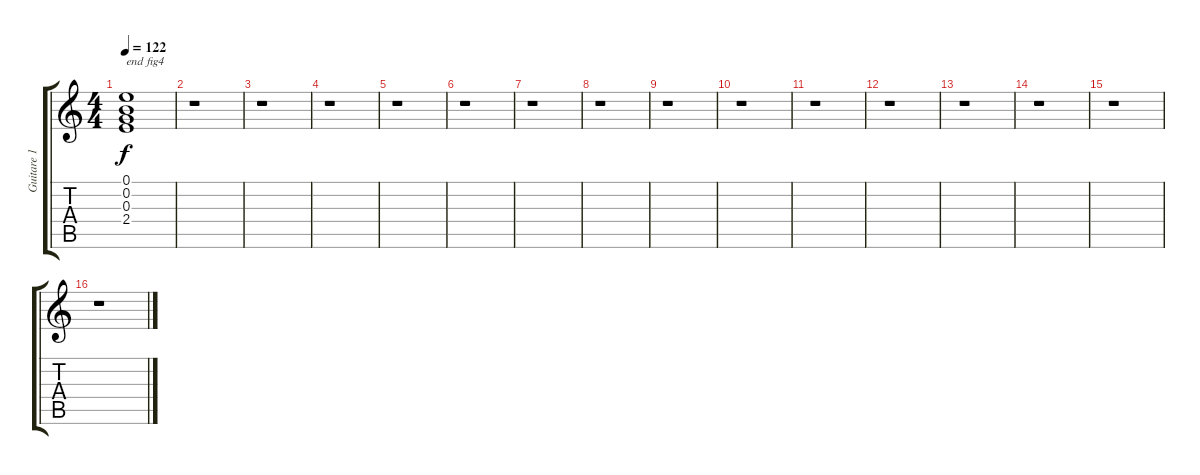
\track ("Guitare 1" "Guitare 1") {instrument acousticguitarsteel}
\staff {score tabs}
\tuning (E4 B3 G3 D3 A2 E2) {hide}
\ts (4 4)
\tempo 122
\clef g2
\ks c
(0.1{t} 0.2{t} 0.3{t} 2.4{t}).1{txt "end fig4" dy f} |
r.1 |
r.1 |
r.1 |
r.1 |
r.1 |
r.1 |
r.1 |
r.1 |
r.1 |
r.1 |
r.1 |
r.1 |
r.1 |
r.1 |
r.1
